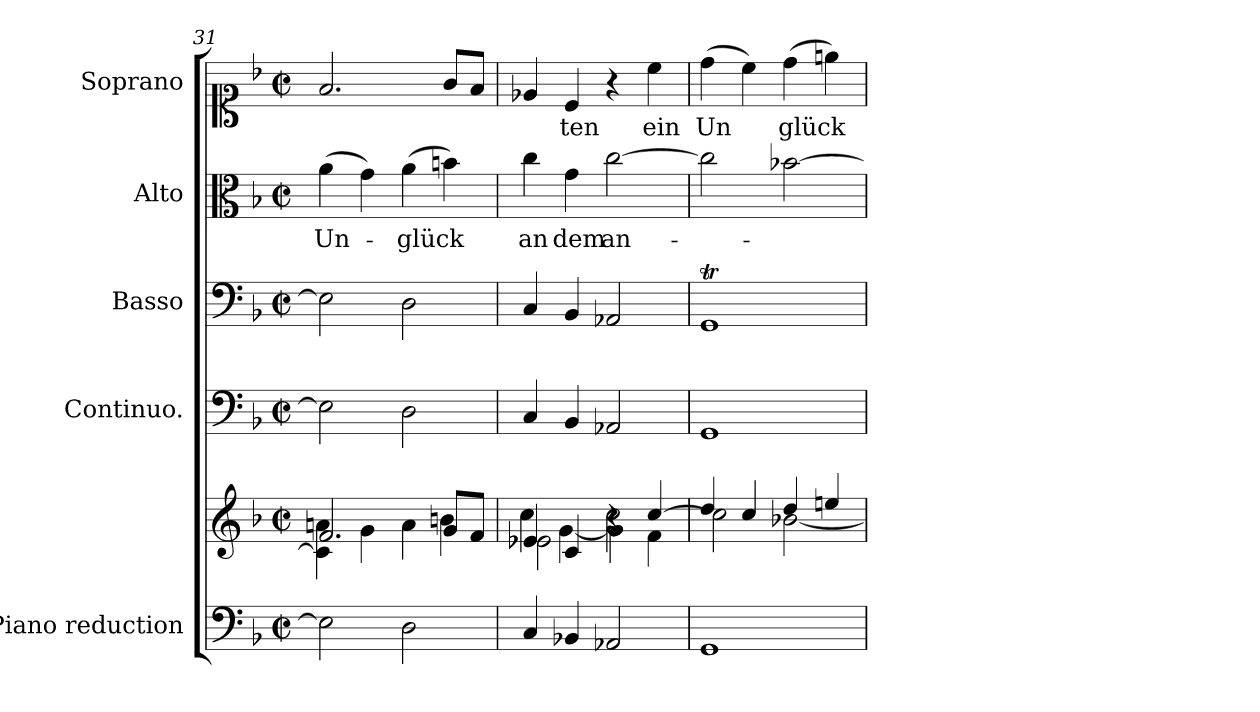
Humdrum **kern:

**kern	**kern	**kern	**kern	**kern	**text	**kern	**text
*part5	*part5	*part4	*part3	*part2	*part2	*part1	*part1
*staff6	*staff5	*staff4	*staff3	*staff2	*staff2	*staff1	*staff1
*I"Piano reduction	*	*I"Continuo.	*I"Basso	*I"Alto	*	*I"Soprano	*
*I'Pno	*	*	*	*	*	*	*
*clefF4	*clefG2	*clefF4	*clefF4	*clefC3	*	*clefC1	*
*k[b-]	*k[b-]	*k[b-]	*k[b-]	*k[b-]	*	*k[b-]	*
*F:	*F:	*F:	*F:	*F:	*	*F:	*
*M2/2	*M2/2	*M2/2	*M2/2	*M2/2	*	*M2/2	*
*met(c|)	*met(c|)	*met(c|)	*met(c|)	*met(c|)	*	*met(c|)	*
=31	=31	=31	=31	=31	=31	=31	=31
*	*^	*	*	*	*	*	*
!	!	!	!	!	!	!LO:LY:b	!	!
2E-\]	2.f/	4c\] 4an\	2E-\]	2E-\]	(>4a\	Un-	2.f/	.
.	.	4g\	.	.	4g\)	.	.	.
!	!	!	!	!	!	!LO:LY:b	!	!
2D\	.	4a\	2D\	2D\	(>4a\	glück	.	.
.	8g/L	4bn\	.	.	4bn\)	.	8g/L	.
.	8f/J	.	.	.	.	.	8f/J	.
=32	=32	=32	=32	=32	=32	=32	=32	=32
*	*	*^	*	*	*	*	*	*
!	!	!	!	!	!	!	!LO:LY:b	!	!LO:LY:b
4C/	4e-X/	4cc\	2e-\	4C/	4C/	4cc\	an	4e-X/	--
!	!	!	!	!	!	!	!LO:LY:b	!	!LO:LY:b
4BB-X/	4c/	[4g\	.	4BB-/	4BB-/	4g\	dem	4c/	ten
!	!	!	!	!	!	!	!LO:LY:b	!	!
2AA-X/	4r	2cc\	4g\]	2AA-X/	2AA-X/	[2cc\	an-	4r	.
!	!	!	!	!	!	!	!	!	!LO:LY:b
.	[<4cc/	.	4f\	.	.	.	.	4cc\	ein
=33	=33	=33	=33	=33	=33	=33	=33	=33	=33
!	!	!	!	!	!	!	!	!	!LO:LY:b
*	*	*v	*v	*	*	*	*	*	*
1GG	4dd/	2cc\]	1GG	1GGT	2cc\]	.	(>4dd\	Un
.	4cc/	.	.	.	.	.	4cc\)	.
!	!	!	!	!	!	!	!	!LO:LY:b
.	4dd/	[2b-X\	.	.	[2b-X\	.	(>4dd\	glück
.	4een/	.	.	.	.	.	4een\)	.
*	*v	*v	*	*	*	*	*	*
=	=	=	=	=	=	=	=
*-	*-	*-	*-	*-	*-	*-	*-
